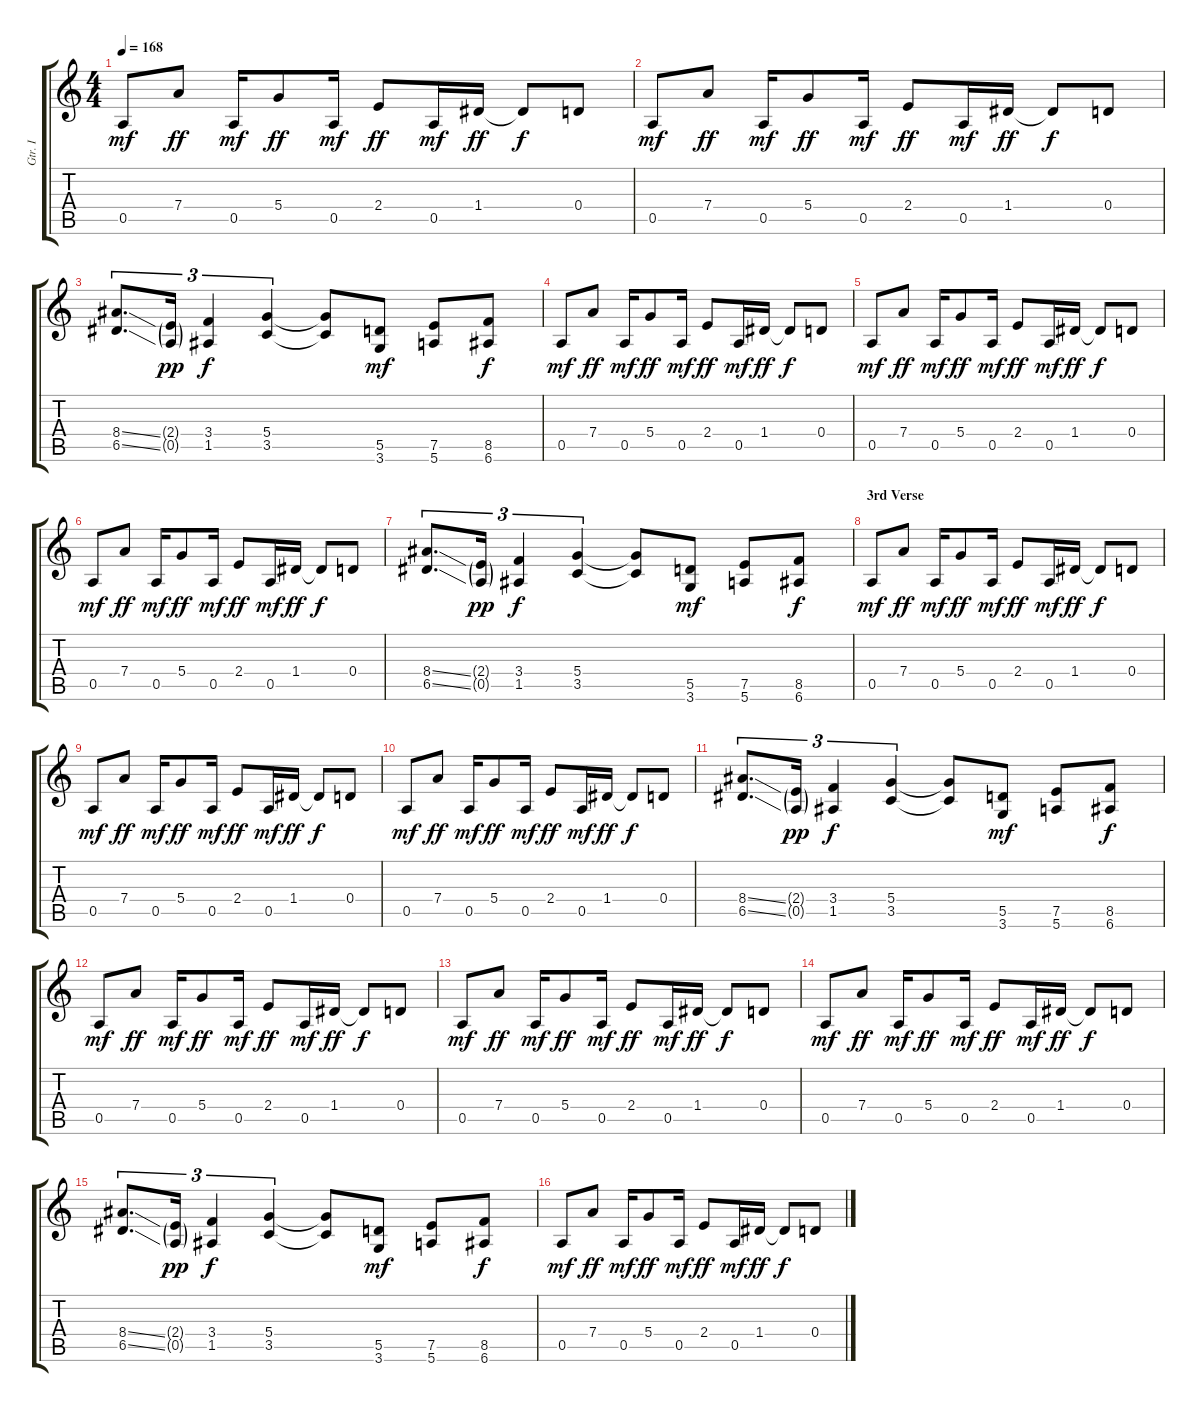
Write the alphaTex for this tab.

\track ("Gtr. I" "Gtr. I") {instrument overdrivenguitar}
\staff {score tabs}
\tuning (E4 B3 G3 D3 A2 E2) {hide}
\ts (4 4)
\tempo 168
\clef g2
\ks c
0.5.8{dy mf} 7.4.8{dy ff} 0.5.16{dy mf} 5.4.8{dy ff} 0.5.16{dy mf} 2.4.8{dy ff} 0.5.16{dy mf} 1.4.16{dy ff} 1.4{t}.8{dy f} 0.4.8 |
0.5.8{dy mf} 7.4.8{dy ff} 0.5.16{dy mf} 5.4.8{dy ff} 0.5.16{dy mf} 2.4.8{dy ff} 0.5.16{dy mf} 1.4.16{dy ff} 1.4{t}.8{dy f} 0.4.8 |
(8.4{ss} 6.5{ss}).8{d tu (3 2)} (2.4{g} 0.5{g}).16{tu (3 2) dy pp} (3.4 1.5).4{tu (3 2) dy f} (5.4 3.5).4{tu (3 2)} (5.4{t} 3.5{t}).8 (5.5 3.6).8{dy mf} (7.5 5.6).8 (8.5 6.6).8{dy f} |
0.5.8{dy mf} 7.4.8{dy ff} 0.5.16{dy mf} 5.4.8{dy ff} 0.5.16{dy mf} 2.4.8{dy ff} 0.5.16{dy mf} 1.4.16{dy ff} 1.4{t}.8{dy f} 0.4.8 |
0.5.8{dy mf} 7.4.8{dy ff} 0.5.16{dy mf} 5.4.8{dy ff} 0.5.16{dy mf} 2.4.8{dy ff} 0.5.16{dy mf} 1.4.16{dy ff} 1.4{t}.8{dy f} 0.4.8 |
0.5.8{dy mf} 7.4.8{dy ff} 0.5.16{dy mf} 5.4.8{dy ff} 0.5.16{dy mf} 2.4.8{dy ff} 0.5.16{dy mf} 1.4.16{dy ff} 1.4{t}.8{dy f} 0.4.8 |
(8.4{ss} 6.5{ss}).8{d tu (3 2)} (2.4{g} 0.5{g}).16{tu (3 2) dy pp} (3.4 1.5).4{tu (3 2) dy f} (5.4 3.5).4{tu (3 2)} (5.4{t} 3.5{t}).8 (5.5 3.6).8{dy mf} (7.5 5.6).8 (8.5 6.6).8{dy f} |
\section ("" "3rd Verse")
0.5.8{dy mf} 7.4.8{dy ff} 0.5.16{dy mf} 5.4.8{dy ff} 0.5.16{dy mf} 2.4.8{dy ff} 0.5.16{dy mf} 1.4.16{dy ff} 1.4{t}.8{dy f} 0.4.8 |
0.5.8{dy mf} 7.4.8{dy ff} 0.5.16{dy mf} 5.4.8{dy ff} 0.5.16{dy mf} 2.4.8{dy ff} 0.5.16{dy mf} 1.4.16{dy ff} 1.4{t}.8{dy f} 0.4.8 |
0.5.8{dy mf} 7.4.8{dy ff} 0.5.16{dy mf} 5.4.8{dy ff} 0.5.16{dy mf} 2.4.8{dy ff} 0.5.16{dy mf} 1.4.16{dy ff} 1.4{t}.8{dy f} 0.4.8 |
(8.4{ss} 6.5{ss}).8{d tu (3 2)} (2.4{g} 0.5{g}).16{tu (3 2) dy pp} (3.4 1.5).4{tu (3 2) dy f} (5.4 3.5).4{tu (3 2)} (5.4{t} 3.5{t}).8 (5.5 3.6).8{dy mf} (7.5 5.6).8 (8.5 6.6).8{dy f} |
0.5.8{dy mf} 7.4.8{dy ff} 0.5.16{dy mf} 5.4.8{dy ff} 0.5.16{dy mf} 2.4.8{dy ff} 0.5.16{dy mf} 1.4.16{dy ff} 1.4{t}.8{dy f} 0.4.8 |
0.5.8{dy mf} 7.4.8{dy ff} 0.5.16{dy mf} 5.4.8{dy ff} 0.5.16{dy mf} 2.4.8{dy ff} 0.5.16{dy mf} 1.4.16{dy ff} 1.4{t}.8{dy f} 0.4.8 |
0.5.8{dy mf} 7.4.8{dy ff} 0.5.16{dy mf} 5.4.8{dy ff} 0.5.16{dy mf} 2.4.8{dy ff} 0.5.16{dy mf} 1.4.16{dy ff} 1.4{t}.8{dy f} 0.4.8 |
(8.4{ss} 6.5{ss}).8{d tu (3 2)} (2.4{g} 0.5{g}).16{tu (3 2) dy pp} (3.4 1.5).4{tu (3 2) dy f} (5.4 3.5).4{tu (3 2)} (5.4{t} 3.5{t}).8 (5.5 3.6).8{dy mf} (7.5 5.6).8 (8.5 6.6).8{dy f} |
0.5.8{dy mf} 7.4.8{dy ff} 0.5.16{dy mf} 5.4.8{dy ff} 0.5.16{dy mf} 2.4.8{dy ff} 0.5.16{dy mf} 1.4.16{dy ff} 1.4{t}.8{dy f} 0.4.8
